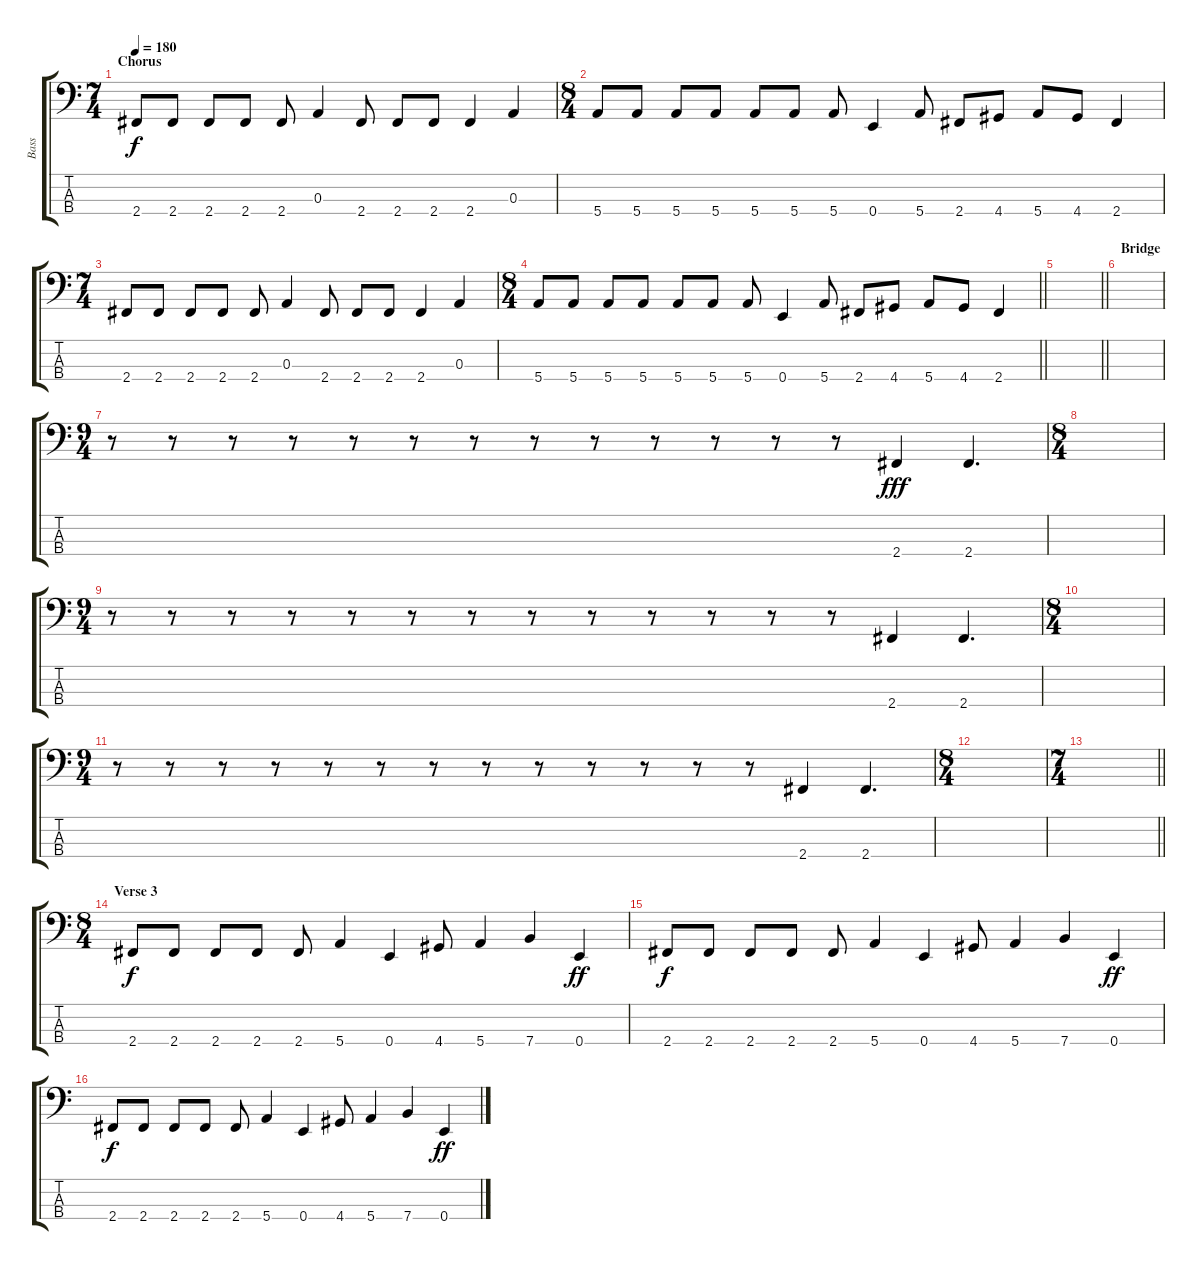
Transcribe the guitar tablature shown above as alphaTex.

\track ("Bass" "Bass") {instrument electricbassfinger}
\staff {score tabs}
\tuning (G2 D2 A1 E1) {hide}
\ts (7 4)
\section ("" "Chorus ")
\tempo 180
\clef f4
\ks c
2.4.8{dy f} 2.4.8 2.4.8 2.4.8 2.4.8 0.3.4 2.4.8 2.4.8 2.4.8 2.4.4 0.3.4 |
\ts (8 4)
5.4.8 5.4.8 5.4.8 5.4.8 5.4.8 5.4.8 5.4.8 0.4.4 5.4.8 2.4.8 4.4.8 5.4.8 4.4.8 2.4.4 |
\ts (7 4)
2.4.8 2.4.8 2.4.8 2.4.8 2.4.8 0.3.4 2.4.8 2.4.8 2.4.8 2.4.4 0.3.4 |
\ts (8 4)
\barLineRight lightlight
5.4.8 5.4.8 5.4.8 5.4.8 5.4.8 5.4.8 5.4.8 0.4.4 5.4.8 2.4.8 4.4.8 5.4.8 4.4.8 2.4.4 |
\barLineRight lightlight
|
\section ("" "Bridge")
|
\ts (9 4)
r.8 r.8 r.8 r.8 r.8 r.8 r.8 r.8 r.8 r.8 r.8 r.8 r.8 2.4.4{dy fff} 2.4.4{d} |
\ts (8 4)
|
\ts (9 4)
r.8 r.8 r.8 r.8 r.8 r.8 r.8 r.8 r.8 r.8 r.8 r.8 r.8 2.4.4 2.4.4{d} |
\ts (8 4)
|
\ts (9 4)
r.8 r.8 r.8 r.8 r.8 r.8 r.8 r.8 r.8 r.8 r.8 r.8 r.8 2.4.4 2.4.4{d} |
\ts (8 4)
|
\ts (7 4)
\barLineRight lightlight
|
\ts (8 4)
\section ("" "Verse 3")
2.4.8{dy f} 2.4.8 2.4.8 2.4.8 2.4.8 5.4.4 0.4.4 4.4.8 5.4.4 7.4.4 0.4.4{dy ff} |
2.4.8{dy f} 2.4.8 2.4.8 2.4.8 2.4.8 5.4.4 0.4.4 4.4.8 5.4.4 7.4.4 0.4.4{dy ff} |
2.4.8{dy f} 2.4.8 2.4.8 2.4.8 2.4.8 5.4.4 0.4.4 4.4.8 5.4.4 7.4.4 0.4.4{dy ff}
